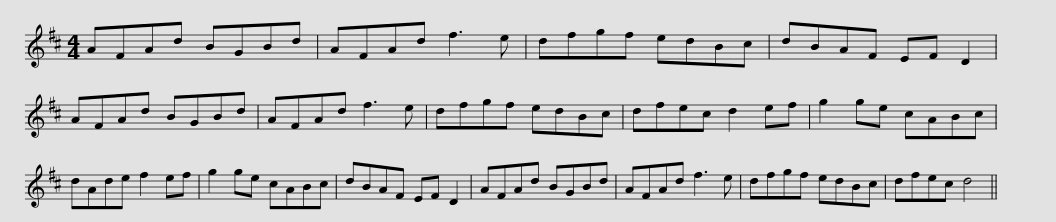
X:1
L:1/8
M:4/4
I:linebreak $
K:D
V:1 treble
V:1
 AFAd BGBd | AFAd f3 e | dfgf edBc | dBAF EF D2 | AFAd BGBd | %5
 AFAd f3 e |$ dfgf edBc | dfec d2 ef | g2 ge cABc | dAde f2 ef | %10
 g2 ge cABc | dBAF EF D2 |$ AFAd BGBd | AFAd f3 e | dfgf edBc | %15
 dfec d4 || %16
